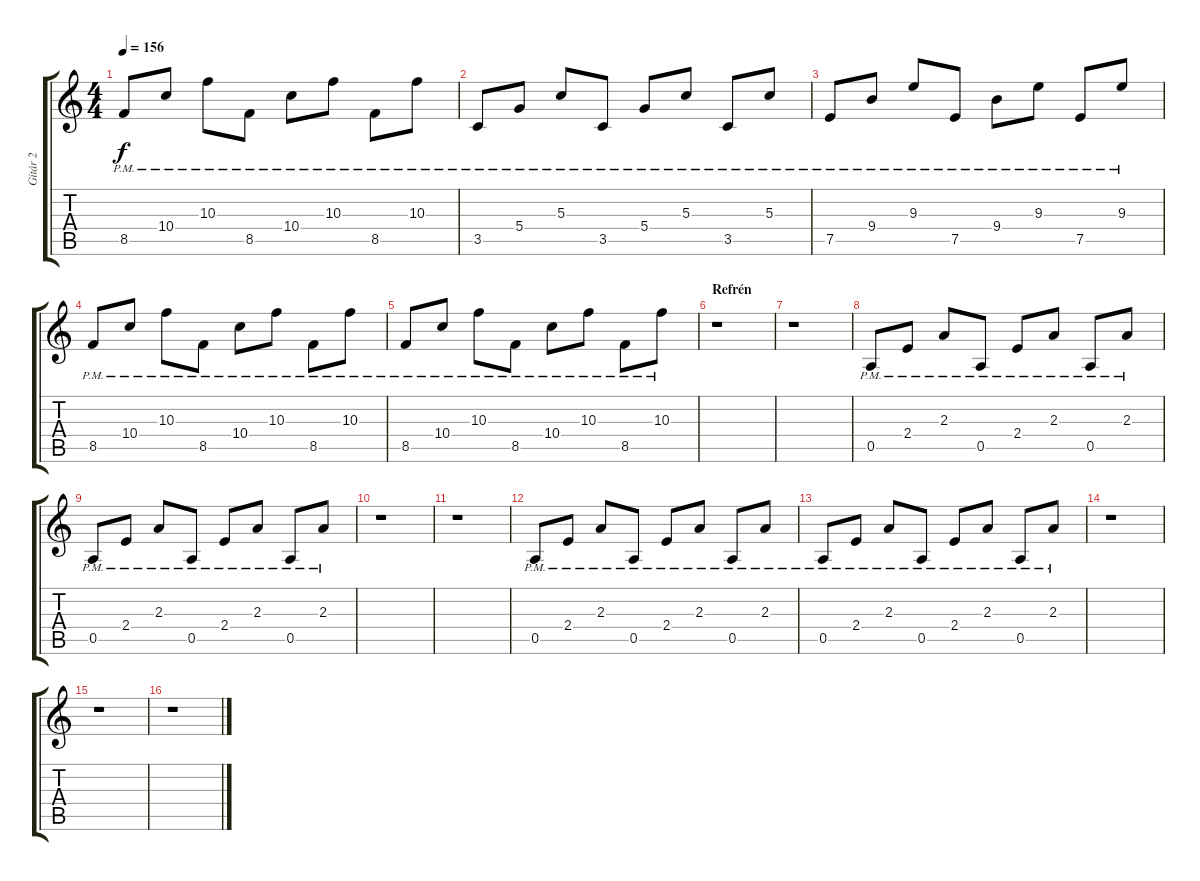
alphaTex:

\track ("Gitár 2" "Gitár 2") {instrument overdrivenguitar}
\staff {score tabs}
\tuning (E4 B3 G3 D3 A2 E2) {hide}
\ts (4 4)
\tempo 156
\clef g2
\ks c
8.5{pm}.8{dy f} 10.4{pm}.8 10.3{pm}.8 8.5{pm}.8 10.4{pm}.8 10.3{pm}.8 8.5{pm}.8 10.3{pm}.8 |
3.5{pm}.8 5.4{pm}.8 5.3{pm}.8 3.5{pm}.8 5.4{pm}.8 5.3{pm}.8 3.5{pm}.8 5.3{pm}.8 |
7.5{pm}.8 9.4{pm}.8 9.3{pm}.8 7.5{pm}.8 9.4{pm}.8 9.3{pm}.8 7.5{pm}.8 9.3{pm}.8 |
8.5{pm}.8 10.4{pm}.8 10.3{pm}.8 8.5{pm}.8 10.4{pm}.8 10.3{pm}.8 8.5{pm}.8 10.3{pm}.8 |
8.5{pm}.8 10.4{pm}.8 10.3{pm}.8 8.5{pm}.8 10.4{pm}.8 10.3{pm}.8 8.5{pm}.8 10.3{pm}.8 |
\section ("" "Refrén")
r.1 |
r.1 |
0.5{pm}.8 2.4{pm}.8 2.3{pm}.8 0.5{pm}.8 2.4{pm}.8 2.3{pm}.8 0.5{pm}.8 2.3{pm}.8 |
0.5{pm}.8 2.4{pm}.8 2.3{pm}.8 0.5{pm}.8 2.4{pm}.8 2.3{pm}.8 0.5{pm}.8 2.3{pm}.8 |
r.1 |
r.1 |
0.5{pm}.8 2.4{pm}.8 2.3{pm}.8 0.5{pm}.8 2.4{pm}.8 2.3{pm}.8 0.5{pm}.8 2.3{pm}.8 |
0.5{pm}.8 2.4{pm}.8 2.3{pm}.8 0.5{pm}.8 2.4{pm}.8 2.3{pm}.8 0.5{pm}.8 2.3{pm}.8 |
r.1 |
r.1 |
r.1
